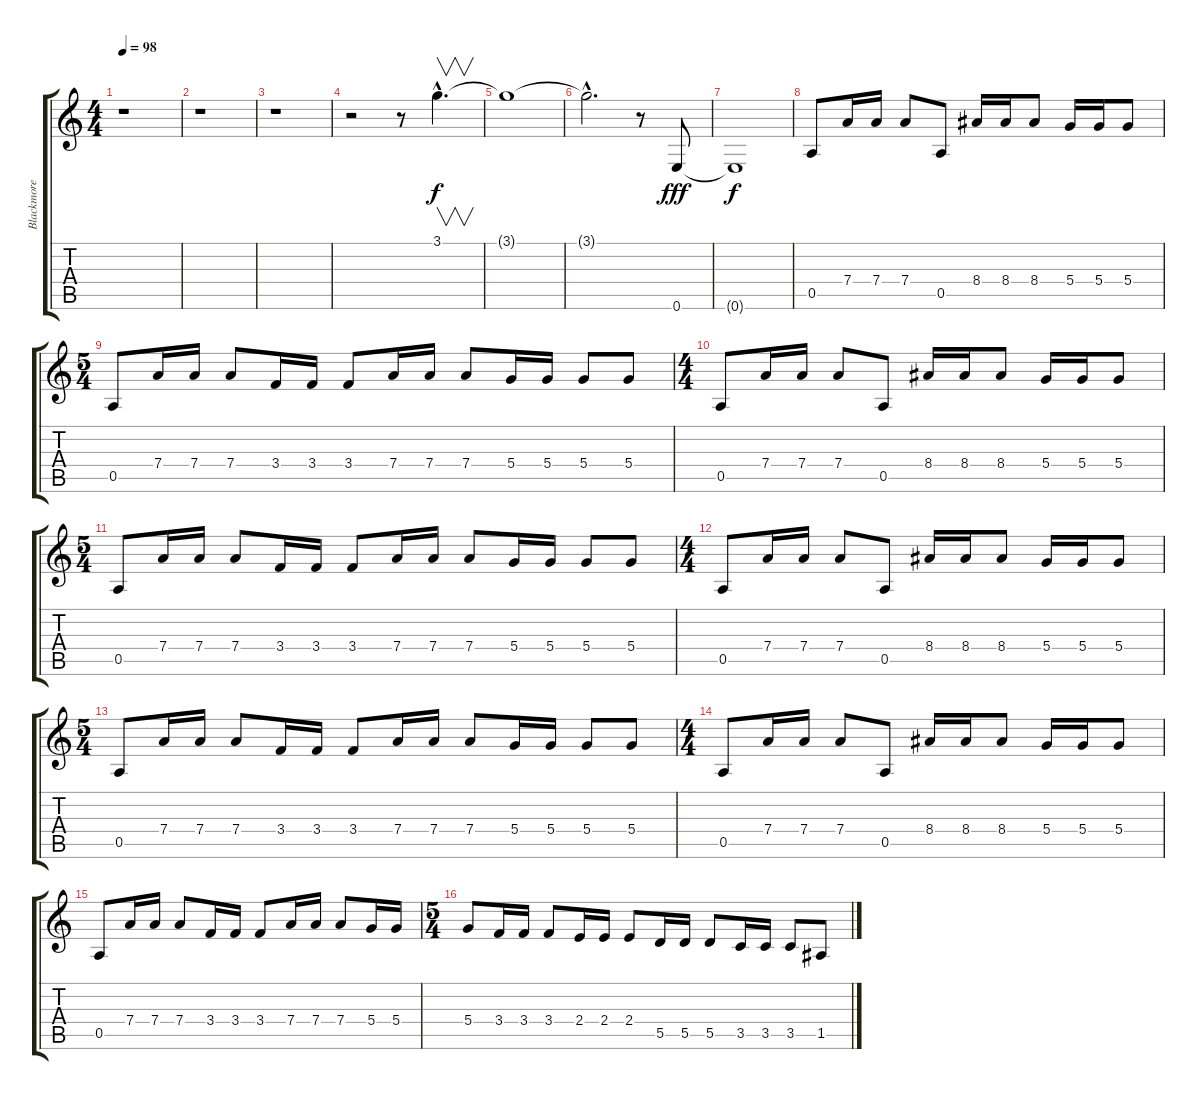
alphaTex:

\track ("Blackmore" "Blackmore") {instrument distortionguitar}
\staff {score tabs}
\tuning (E4 B3 G3 D3 A2 E2) {hide}
\ts (4 4)
\tempo 98
\clef g2
\ks c
r.1{dy f} |
r.1 |
r.1 |
r.2 r.8 3.1{hac}.4{v d} |
3.1{t}.1 |
3.1{hac t}.2{d} r.8 0.6.8{dy fff} |
0.6{t}.1{dy f} |
0.5.8{instrument electricguitarmuted} 7.4.16 7.4.16 7.4.8 0.5.8 8.4.16 8.4.16 8.4.8 5.4.16 5.4.16 5.4.8 |
\ts (5 4)
0.5.8 7.4.16 7.4.16 7.4.8 3.4.16 3.4.16 3.4.8 7.4.16 7.4.16 7.4.8 5.4.16 5.4.16 5.4.8 5.4.8 |
\ts (4 4)
0.5.8 7.4.16 7.4.16 7.4.8 0.5.8 8.4.16 8.4.16 8.4.8 5.4.16 5.4.16 5.4.8 |
\ts (5 4)
0.5.8 7.4.16 7.4.16 7.4.8 3.4.16 3.4.16 3.4.8 7.4.16 7.4.16 7.4.8 5.4.16 5.4.16 5.4.8 5.4.8 |
\ts (4 4)
0.5.8 7.4.16 7.4.16 7.4.8 0.5.8 8.4.16 8.4.16 8.4.8 5.4.16 5.4.16 5.4.8 |
\ts (5 4)
0.5.8 7.4.16 7.4.16 7.4.8 3.4.16 3.4.16 3.4.8 7.4.16 7.4.16 7.4.8 5.4.16 5.4.16 5.4.8 5.4.8 |
\ts (4 4)
0.5.8 7.4.16 7.4.16 7.4.8 0.5.8 8.4.16 8.4.16 8.4.8 5.4.16 5.4.16 5.4.8 |
0.5.8 7.4.16 7.4.16 7.4.8 3.4.16 3.4.16 3.4.8 7.4.16 7.4.16 7.4.8 5.4.16 5.4.16 |
\ts (5 4)
5.4.8 3.4.16 3.4.16 3.4.8 2.4.16 2.4.16 2.4.8 5.5.16 5.5.16 5.5.8 3.5.16 3.5.16 3.5.8 1.5.8
